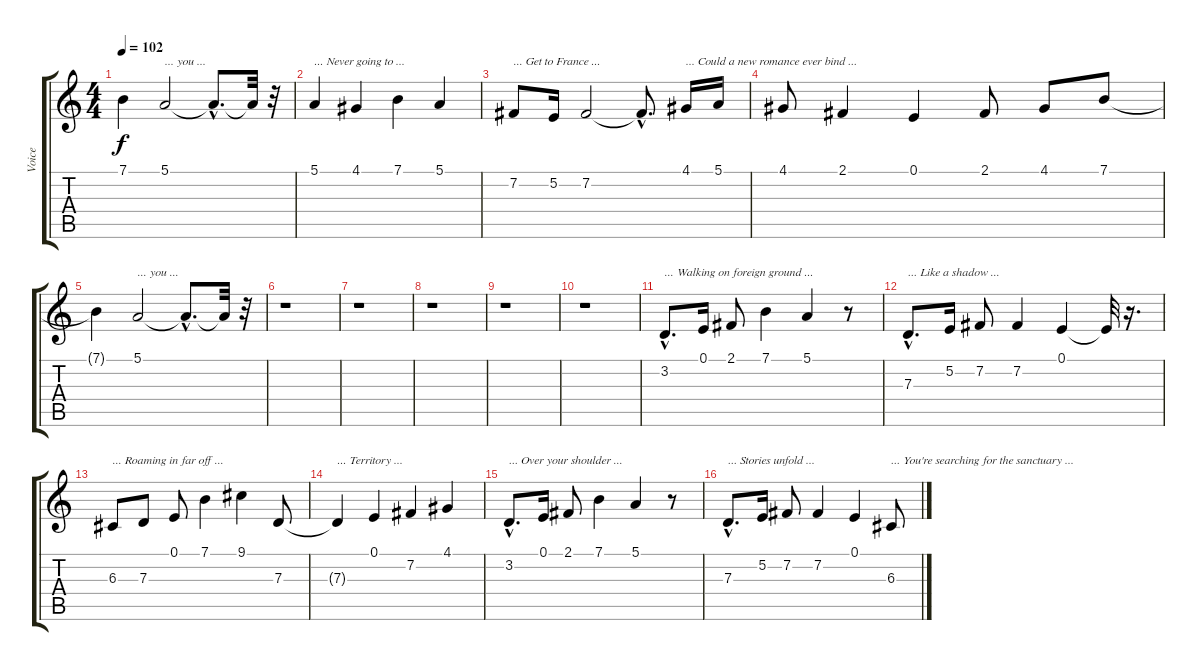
\track ("Voice" "Voice") {instrument synthvoice}
\staff {score tabs}
\tuning (E4 B3 G3 D3 A2 E2) {hide}
\ts (4 4)
\tempo 102
\clef g2
\ks c
7.1{t}.4{dy f} 5.1.2{txt "... you ..."} 5.1{hac t}.8{d} 5.1{t}.32 r.32 |
5.1.4{txt "... Never going to ..."} 4.1.4 7.1.4 5.1.4 |
7.2.8{txt "... Get to France ..."} 5.2.16 7.2.2 7.2{hac t}.8{d} 4.1.16{txt "... Could a new romance ever bind ..."} 5.1.16 |
4.1.8 2.1.4 0.1.4 2.1.8 4.1.8 7.1.8 |
7.1{t}.4 5.1.2{txt "... you ..."} 5.1{hac t}.8{d} 5.1{t}.32 r.32 |
r.1 |
r.1 |
r.1 |
r.1 |
r.1 |
3.2{hac}.8{d txt "... Walking on foreign ground ..."} 0.1.16 2.1.8 7.1.4 5.1.4 r.8 |
7.3{hac}.8{d txt "... Like a shadow ..."} 5.2.16 7.2.8 7.2.4 0.1.4 0.1{t}.32 r.16{d} |
6.3.8{txt "... Roaming in far off ..."} 7.3.8 0.1.8 7.1.4 9.1.4 7.3.8 |
7.3{t}.4{txt "... Territory ..."} 0.1.4 7.2.4 4.1.4 |
3.2{hac}.8{d txt "... Over your shoulder ..."} 0.1.16 2.1.8 7.1.4 5.1.4 r.8 |
7.3{hac}.8{d txt "... Stories unfold ..."} 5.2.16 7.2.8 7.2.4 0.1.4 6.3.8{txt "... You're searching for the sanctuary ..."}
